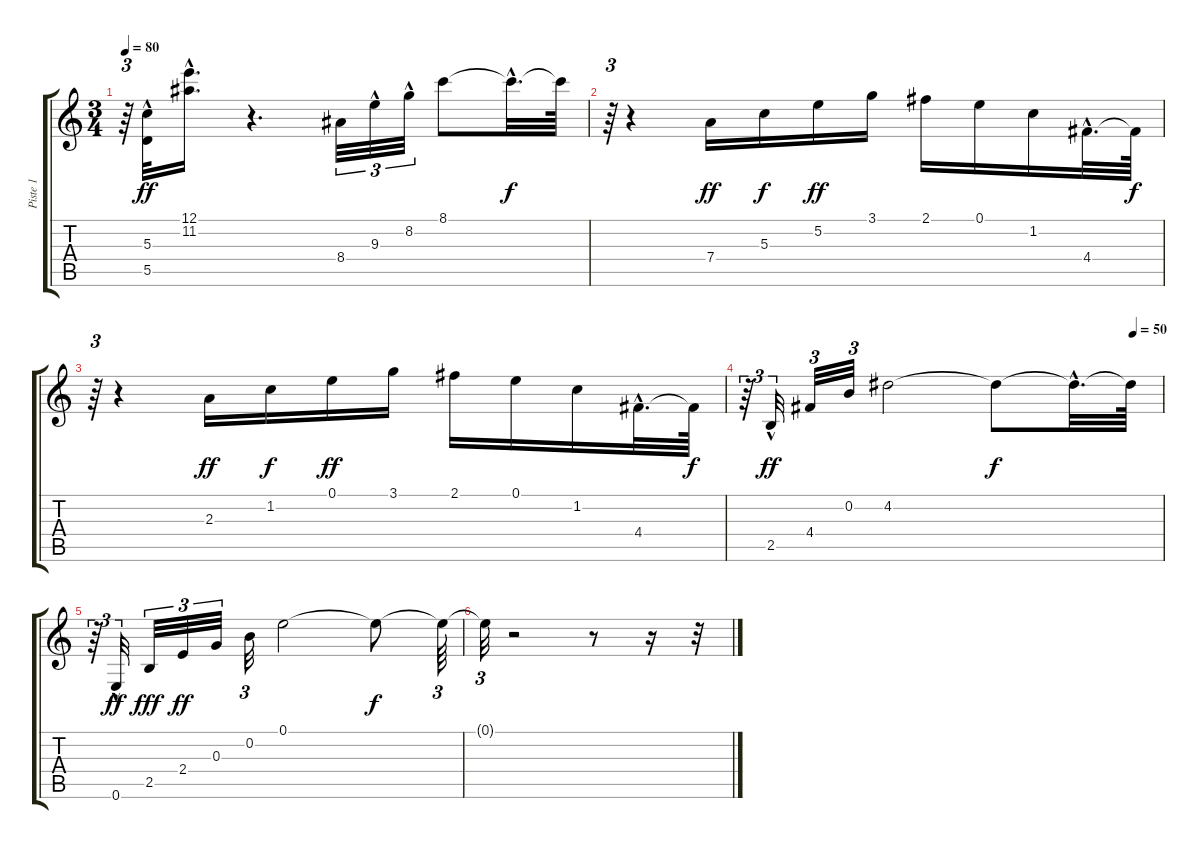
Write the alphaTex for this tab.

\track ("Piste 1" "Piste 1") {instrument acousticguitarnylon}
\staff {score tabs}
\tuning (E4 B3 G3 D3 A2 E2) {hide}
\ts (3 4)
\tempo 80
\clef g2
\ks c
r.64{tu (3 2) dy f} (5.3{hac} 5.5).32{dy ff} (12.1 11.2{hac}).16{d} r.4{d} 8.4.32{tu (3 2)} 9.3{hac}.32{tu (3 2)} 8.2{hac}.32{tu (3 2)} 8.1.8 8.1{hac t}.32{d dy f} 8.1{t}.64 |
r.64{tu (3 2)} r.4 7.4.16{dy ff} 5.3.16{dy f} 5.2.16{dy ff} 3.1.16 2.1.16 0.1.16 1.2.16 4.4{hac}.32{d} 4.4{t}.64{dy f} |
r.64{tu (3 2)} r.4 2.3.16{dy ff} 1.2.16{dy f} 0.1.16{dy ff} 3.1.16 2.1.16 0.1.16 1.2.16 4.4{hac}.32{d} 4.4{t}.64{dy f} |
\tempo (50 0.9305555555555556)
r.64{tu (3 2)} 2.5{hac}.32{tu (3 2) dy ff} 4.4.32{tu (3 2)} 0.2.32{tu (3 2)} 4.2.2 4.2{t}.8{dy f} 4.2{hac t}.32{d} 4.2{t}.64 |
r.64{tu (3 2)} 0.6{hac}.32{tu (3 2) dy ff} 2.5.32{tu (3 2) dy fff} 2.4.32{tu (3 2) dy ff} 0.3.32{tu (3 2)} 0.2.32{tu (3 2)} 0.1.2 0.1{t}.8{dy f} 0.1{t}.64{tu (3 2)} |
0.1{t}.32{tu (3 2)} r.2 r.8 r.16 r.32
